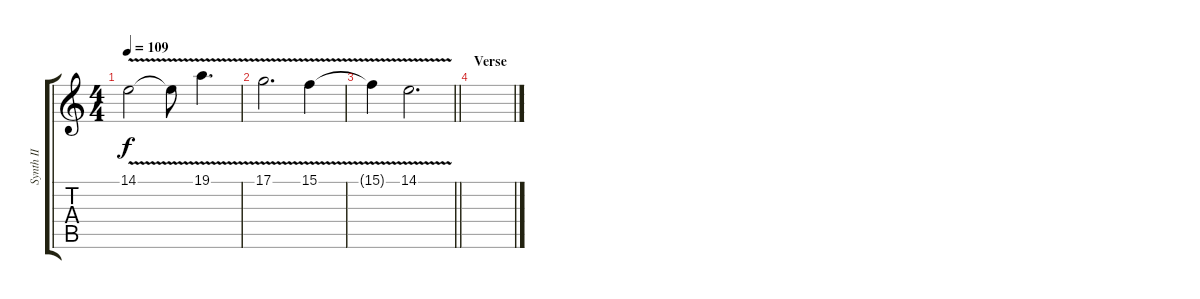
\track ("Synth II" "Synth II") {instrument synthbrass1}
\staff {score tabs}
\tuning (D4 A3 F3 C3 G2 C2) {hide}
\ts (4 4)
\tempo 109
\clef g2
\ks c
14.1{v}.2{dy f} 14.1{t}.8 19.1{v}.4{d} |
17.1{v}.2{d} 15.1{v}.4 |
\barLineRight lightlight
15.1{t}.4 14.1{v}.2{d} |
\section ("" "Verse")
